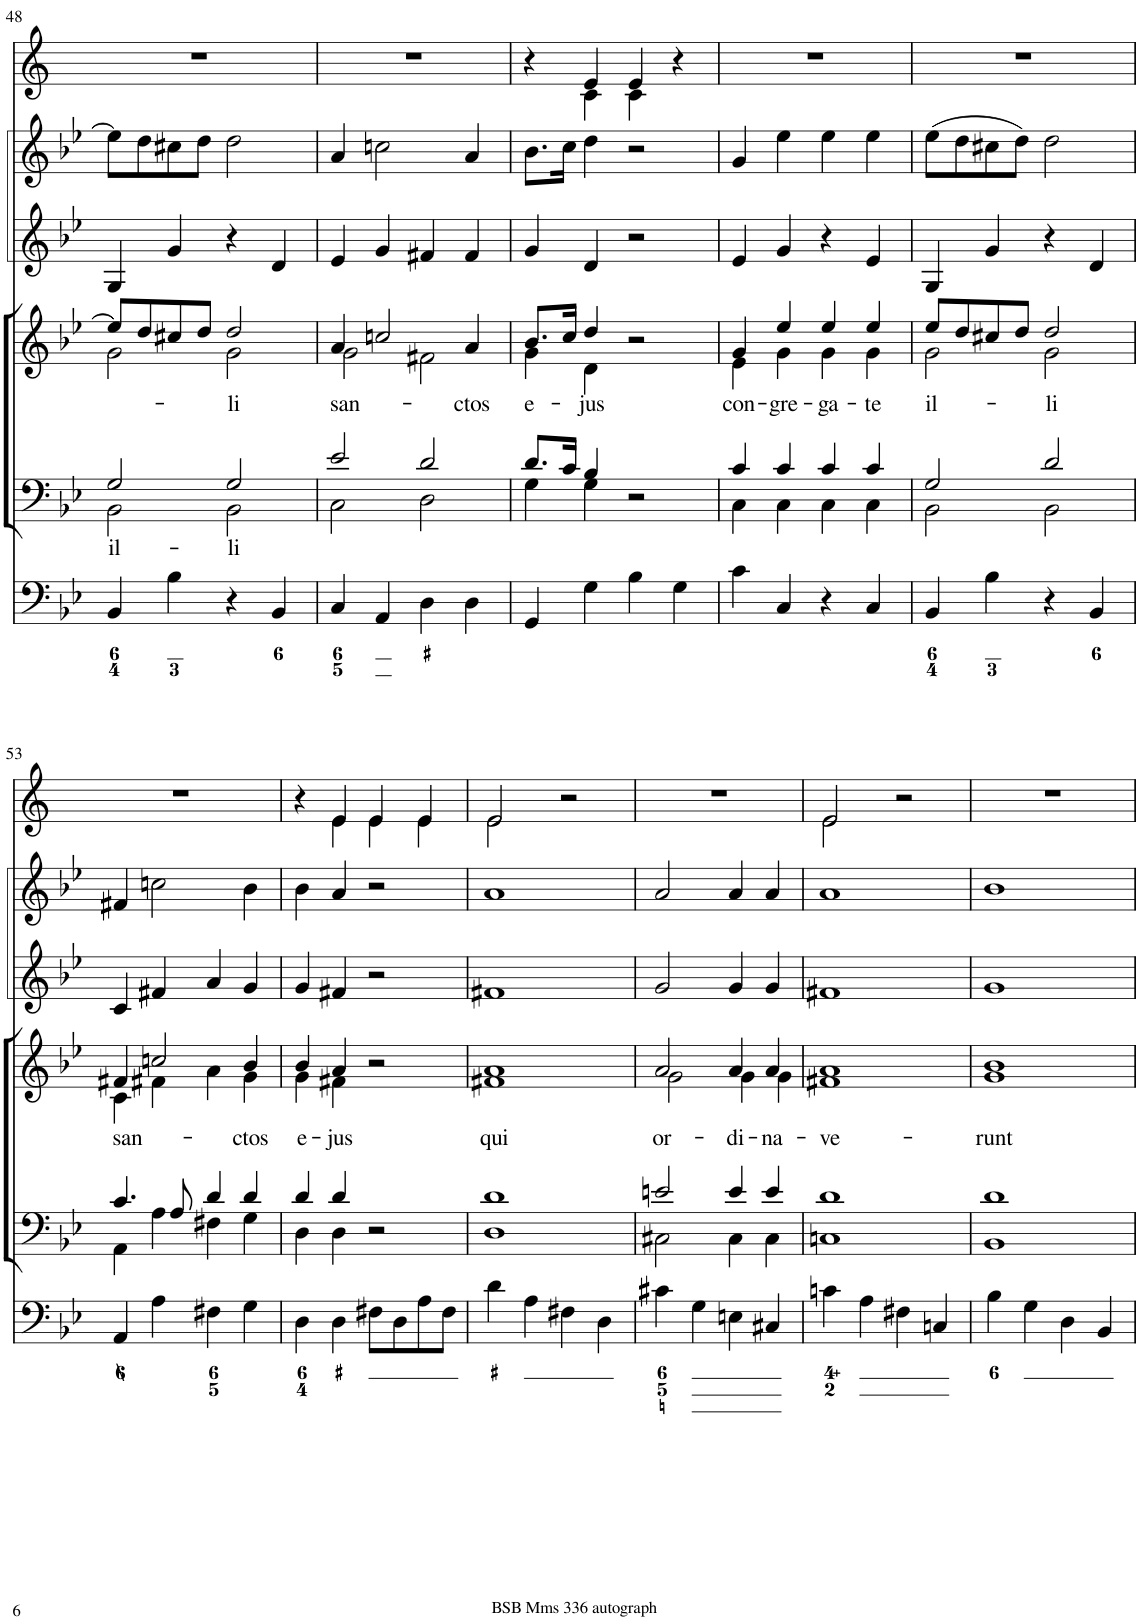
**kern	**kern	**text	**kern	**text	**kern	**kern	**kern
*part6	*part5	*part5	*part4	*part4	*part3	*part2	*part1
*staff6	*staff5	*staff5	*staff4	*staff4	*staff3	*staff2	*staff1
*I"Organ	*I"Voice	*	*I"Voice	*	*I"Violino 2	*I"Violino 1	*I"Clarini in B[b]
*	*	*	*	*	*I'Vln	*I'Vln	*
!!LO:PB:g=z
*clefF4	*clefF4	*	*clefG2	*	*clefG2	*clefG2	*clefG2
*	*	*	*	*	*	*	*Trd1c2
*k[b-e-]	*k[b-e-]	*	*k[b-e-]	*	*k[b-e-]	*k[b-e-]	*k[]
*M2/2	*M2/2	*	*M2/2	*	*M2/2	*M2/2	*M2/2
*met(c|)	*met(c|)	*	*met(c|)	*	*met(c|)	*met(c|)	*met(c|)
=48	=48	=48	=48	=48	=48	=48	=48
*	*^	*	*	*	*	*	*
!	!	!	!LO:LY:b	!	!	!	!	!
*	*	*	*	*^	*	*	*	*
4BB-/	2G/	2BB-\	il-	8ee-/L]	2g\	.	4G/	8ee-\L]	1r
.	.	.	.	8dd/	.	.	.	8dd\	.
4B-\	.	.	.	8cc#X/	.	.	4g/	8cc#X\	.
.	.	.	.	8dd/J	.	.	.	8dd\J	.
!	!	!	!LO:LY:b	!	!	!LO:LY:b	!	!	!
4r	2G/	2BB-\	-li	2dd/	2g\	-li	4r	2dd\	.
4BB-/	.	.	.	.	.	.	4d/	.	.
=49	=49	=49	=49	=49	=49	=49	=49	=49	=49
!	!	!	!	!	!	!LO:LY:b	!	!	!
4C/	2e-/	2C\	.	4a/	2g\	san-	4e-/	4a/	1r
4AA/	.	.	.	2ccn/	.	.	4g/	2ccn\	.
4D\	2d/	2D\	.	.	2f#X\	.	4f#X/	.	.
!	!	!	!	!	!	!LO:LY:b	!	!	!
4D\	.	.	.	4a/	.	-ctos	4f#/	4a/	.
=50	=50	=50	=50	=50	=50	=50	=50	=50	=50
!	!	!	!	!	!	!LO:LY:b	!	!	!
*	*	*	*	*	*	*	*	*	*^
4GG/	8.d/L	4G\	.	8.b-/L	4g\	e-	4g/	8.b-\L	4r	4ryy
.	16c/Jk	.	.	16cc/Jk	.	.	.	16cc\Jk	.	.
!	!	!	!	!	!	!LO:LY:b	!	!	!	!
4G\	4B-/	4G\	.	4dd/	4d\	-jus	4d/	4dd\	4e/	4c\
4B-\	2r	2ryy	.	2r	2ryy	.	2r	2r	4e/	4c\
4G\	.	.	.	.	.	.	.	.	4r	4ryy
=51	=51	=51	=51	=51	=51	=51	=51	=51	=51	=51
!	!	!	!	!	!	!LO:LY:b	!	!	!	!
*	*	*	*	*	*	*	*	*	*v	*v
4c\	4c/	4C\	.	4g/	4e-\	con-	4e-/	4g/	1r
!	!	!	!	!	!	!LO:LY:b	!	!	!
4C/	4c/	4C\	.	4ee-/	4g\	-gre-	4g/	4ee-\	.
!	!	!	!	!	!	!LO:LY:b	!	!	!
4r	4c/	4C\	.	4ee-/	4g\	-ga-	4r	4ee-\	.
!	!	!	!	!	!	!LO:LY:b	!	!	!
4C/	4c/	4C\	.	4ee-/	4g\	-te	4e-/	4ee-\	.
=52	=52	=52	=52	=52	=52	=52	=52	=52	=52
!	!	!	!	!	!	!LO:LY:b	!	!	!
4BB-/	2G/	2BB-\	.	8ee-/L	2g\	il-	4G/	(8ee-\L	1r
.	.	.	.	8dd/	.	.	.	8dd\	.
4B-\	.	.	.	8cc#X/	.	.	4g/	8cc#X\	.
.	.	.	.	8dd/J	.	.	.	8dd\J)	.
!	!	!	!	!	!	!LO:LY:b	!	!	!
4r	2d/	2BB-\	.	2dd/	2g\	-li	4r	2dd\	.
4BB-/	.	.	.	.	.	.	4d/	.	.
!!LO:LB:g=z
=53	=53	=53	=53	=53	=53	=53	=53	=53	=53
!	!	!	!	!	!	!LO:LY:b	!	!	!
4AA/	4.c/	4AA\	.	4f#X/	4c\	san-	4c/	4f#X/	1r
4A\	.	4A\	.	2ccn/	4f#X\	.	4f#X/	2ccn\	.
.	8A/	.	.	.	.	.	.	.	.
4F#X\	4d/	4F#X\	.	.	4a\	.	4a/	.	.
!	!	!	!	!	!	!LO:LY:b	!	!	!
4G\	4d/	4G\	.	4b-/	4g\	-ctos	4g/	4b-\	.
=54	=54	=54	=54	=54	=54	=54	=54	=54	=54
!	!	!	!	!	!	!LO:LY:b	!	!	!
*	*	*	*	*	*	*	*	*	*^
4D\	4d/	4D\	.	4b-/	4g\	e-	4g/	4b-\	4r	4ryy
!	!	!	!	!	!	!LO:LY:b	!	!	!	!
4D\	4d/	4D\	.	4a/	4f#X\	-jus	4f#X/	4a/	4e/	4e\
8F#X\L	2r	2ryy	.	2r	2ryy	.	2r	2r	4e/	4e\
8D\	.	.	.	.	.	.	.	.	.	.
8A\	.	.	.	.	.	.	.	.	4e/	4e\
8F#\J	.	.	.	.	.	.	.	.	.	.
=55	=55	=55	=55	=55	=55	=55	=55	=55	=55	=55
!	!	!	!	!	!	!LO:LY:b	!	!	!	!
4d\	1d	1D	.	1a	1f#X	qui	1f#X	1a	2e/	2e\
4A\	.	.	.	.	.	.	.	.	.	.
4F#X\	.	.	.	.	.	.	.	.	2r	2ryy
4D\	.	.	.	.	.	.	.	.	.	.
*	*	*	*	*	*	*	*	*	*v	*v
=56	=56	=56	=56	=56	=56	=56	=56	=56	=56
!	!	!	!	!	!	!LO:LY:b	!	!	!
4c#X\	2en/	2C#X\	.	2a/	2g\	or-	2g/	2a/	1r
4G\	.	.	.	.	.	.	.	.	.
!	!	!	!	!	!	!LO:LY:b	!	!	!
4En\	4e/	4C#\	.	4a/	4g\	-di-	4g/	4a/	.
!	!	!	!	!	!	!LO:LY:b	!	!	!
4C#X/	4e/	4C#\	.	4a/	4g\	-na-	4g/	4a/	.
=57	=57	=57	=57	=57	=57	=57	=57	=57	=57
!	!	!	!	!	!	!LO:LY:b	!	!	!
*	*	*	*	*	*	*	*	*	*^
4cn\	1d	1Cn	.	1a	1f#X	-ve-	1f#X	1a	2e/	2e\
4A\	.	.	.	.	.	.	.	.	.	.
4F#X\	.	.	.	.	.	.	.	.	2r	2ryy
4Cn/	.	.	.	.	.	.	.	.	.	.
*	*	*	*	*	*	*	*	*	*v	*v
=58	=58	=58	=58	=58	=58	=58	=58	=58	=58
!	!	!	!	!	!	!LO:LY:b	!	!	!
4B-\	1d	1BB-	.	1b-	1g	-runt	1g	1b-	1r
4G\	.	.	.	.	.	.	.	.	.
4D\	.	.	.	.	.	.	.	.	.
4BB-/	.	.	.	.	.	.	.	.	.
*	*v	*v	*	*	*	*	*	*	*
*	*	*	*v	*v	*	*	*	*
=	=	=	=	=	=	=	=
*-	*-	*-	*-	*-	*-	*-	*-
